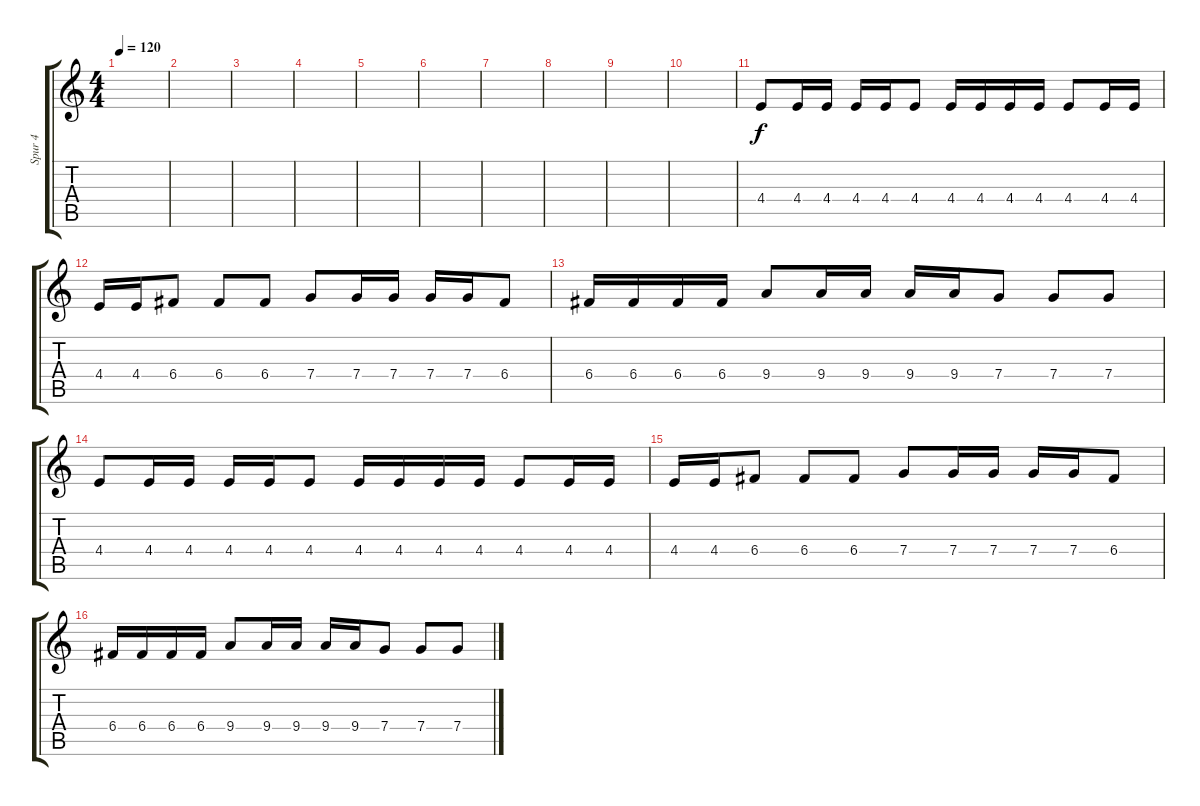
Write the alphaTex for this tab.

\track ("Spur 4" "Spur 4") {instrument acousticguitarnylon}
\staff {score tabs}
\tuning (D4 A3 F3 C3 G2 D2) {hide}
\ts (4 4)
\tempo 120
\clef g2
\ks c
|
|
|
|
|
|
|
|
|
|
4.4.8 4.4.16 4.4.16 4.4.16 4.4.16 4.4.8 4.4.16 4.4.16 4.4.16 4.4.16 4.4.8 4.4.16 4.4.16 |
4.4.16 4.4.16 6.4.8 6.4.8 6.4.8 7.4.8 7.4.16 7.4.16 7.4.16 7.4.16 6.4.8 |
6.4.16 6.4.16 6.4.16 6.4.16 9.4.8 9.4.16 9.4.16 9.4.16 9.4.16 7.4.8 7.4.8 7.4.8 |
4.4.8 4.4.16 4.4.16 4.4.16 4.4.16 4.4.8 4.4.16 4.4.16 4.4.16 4.4.16 4.4.8 4.4.16 4.4.16 |
4.4.16 4.4.16 6.4.8 6.4.8 6.4.8 7.4.8 7.4.16 7.4.16 7.4.16 7.4.16 6.4.8 |
6.4.16 6.4.16 6.4.16 6.4.16 9.4.8 9.4.16 9.4.16 9.4.16 9.4.16 7.4.8 7.4.8 7.4.8
